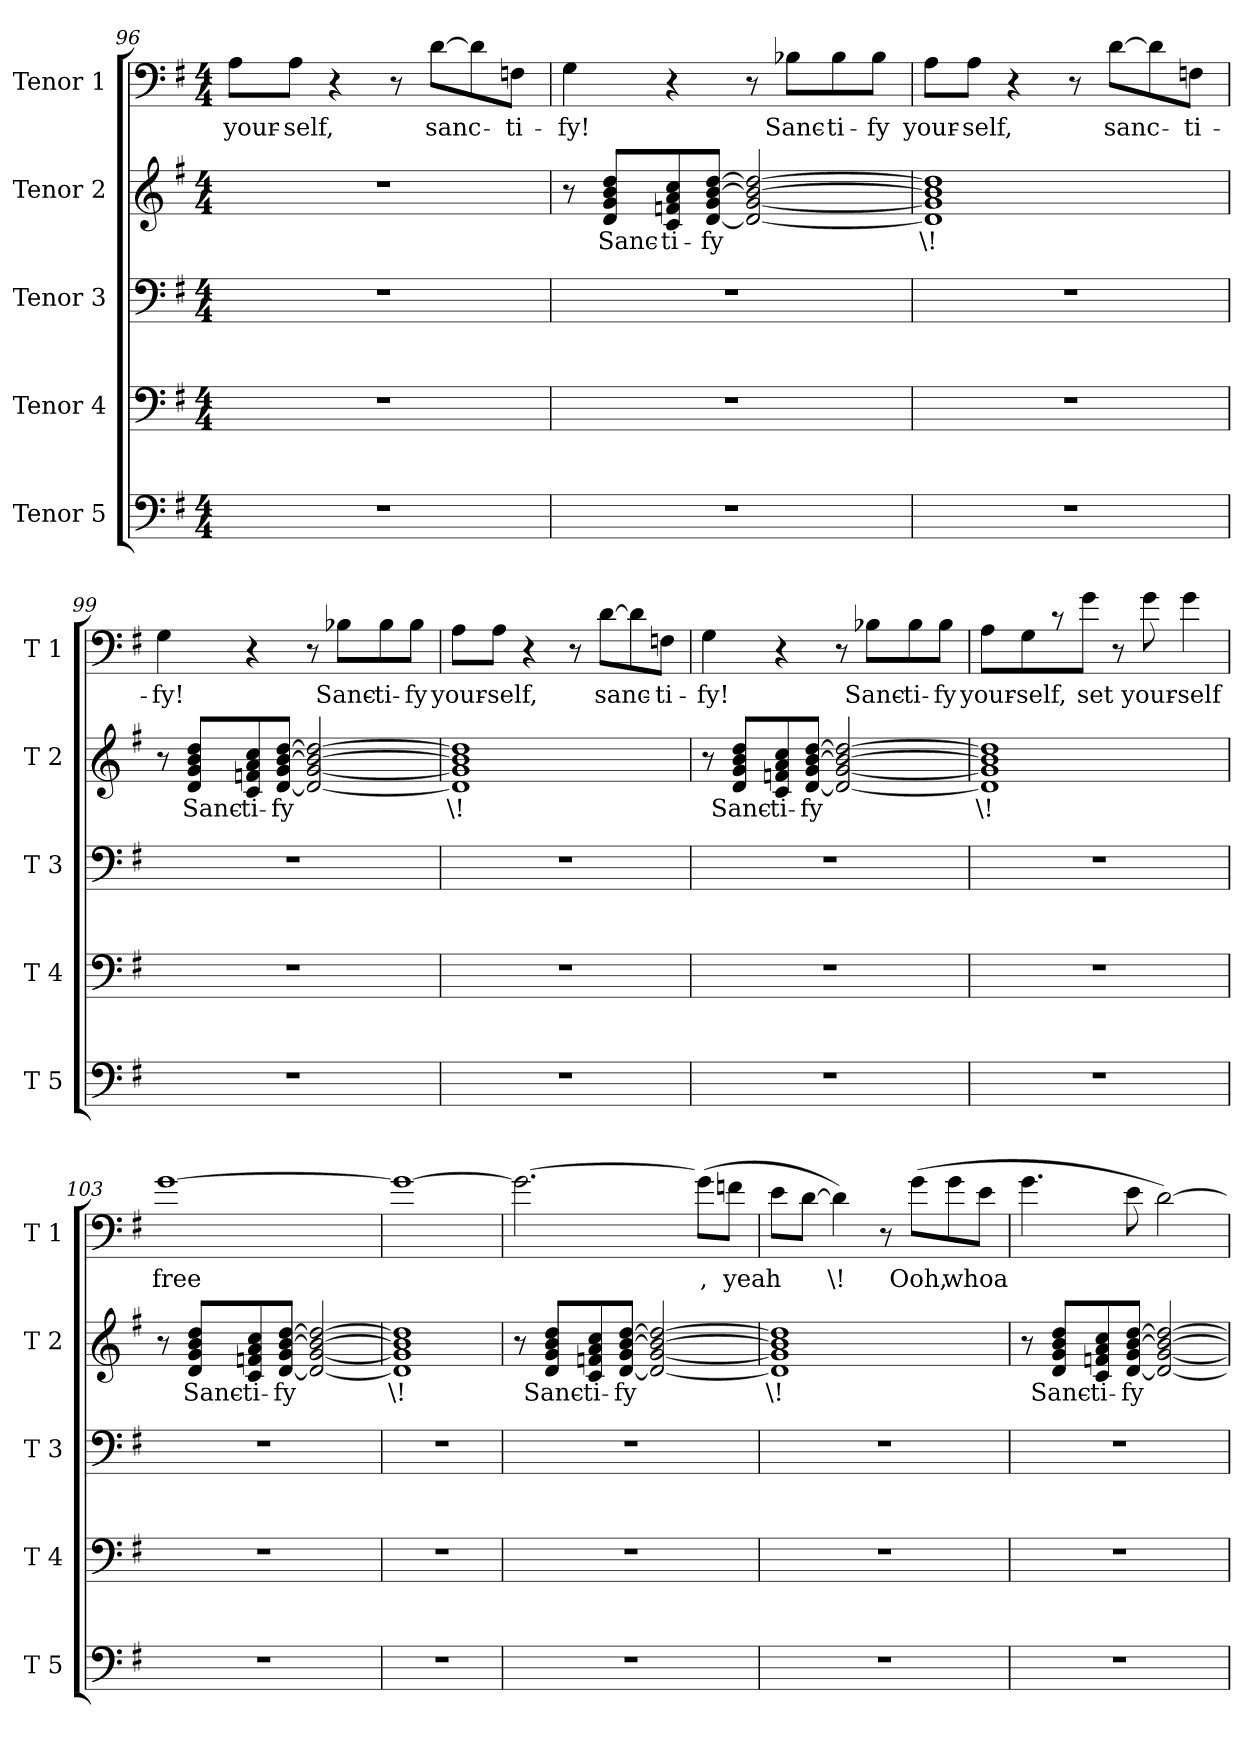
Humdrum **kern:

**kern	**kern	**kern	**kern	**text	**kern	**text
*part5	*part4	*part3	*part2	*part2	*part1	*part1
*staff5	*staff4	*staff3	*staff2	*staff2	*staff1	*staff1
*I"Tenor 5	*I"Tenor 4	*I"Tenor 3	*I"Tenor 2	*	*I"Tenor 1	*
*I'T 5	*I'T 4	*I'T 3	*I'T 2	*	*I'T 1	*
*clefF4	*clefF4	*clefF4	*clefG2	*	*clefF4	*
*k[f#]	*k[f#]	*k[f#]	*k[f#]	*	*k[f#]	*
*M4/4	*M4/4	*M4/4	*M4/4	*	*M4/4	*
=96	=96	=96	=96	=96	=96	=96
!	!	!	!	!	!	!LO:LY:b
1r	1r	1r	1r	.	8A\L	your-
!	!	!	!	!	!	!LO:LY:b
.	.	.	.	.	8A\J	-self,
.	.	.	.	.	4r	.
.	.	.	.	.	8r	.
!	!	!	!	!	!	!LO:LY:b
.	.	.	.	.	[8d\L	sanc-
.	.	.	.	.	8d\]	.
!	!	!	!	!	!	!LO:LY:b
.	.	.	.	.	8Fn\J	-ti-
=97	=97	=97	=97	=97	=97	=97
!	!	!	!	!	!	!LO:LY:b
1r	1r	1r	8r	.	4G\	-fy!
!	!	!	!	!LO:LY:b	!	!
.	.	.	8d/ 8g/ 8b/ 8dd/L	Sanc-	.	.
!	!	!	!	!LO:LY:b	!	!
.	.	.	8c/ 8fn/ 8a/ 8cc/	-ti-	4r	.
!	!	!	!	!LO:LY:b	!	!
.	.	.	[8d/ 8g/ [8b/ [8dd/J	-fy	.	.
.	.	.	2d/_ [2g/ 2b/_ 2dd/_	.	8r	.
!	!	!	!	!	!	!LO:LY:b
.	.	.	.	.	8B-X\L	Sanc-
!	!	!	!	!	!	!LO:LY:b
.	.	.	.	.	8B-\	-ti-
!	!	!	!	!	!	!LO:LY:b
.	.	.	.	.	8B-\J	-fy
=98	=98	=98	=98	=98	=98	=98
!	!	!	!	!LO:LY:b	!	!LO:LY:b
1r	1r	1r	1d] 1g] 1b] 1dd]	\!	8A\L	your-
!	!	!	!	!	!	!LO:LY:b
.	.	.	.	.	8A\J	-self,
.	.	.	.	.	4r	.
.	.	.	.	.	8r	.
!	!	!	!	!	!	!LO:LY:b
.	.	.	.	.	[8d\L	sanc-
.	.	.	.	.	8d\]	.
!	!	!	!	!	!	!LO:LY:b
.	.	.	.	.	8Fn\J	-ti-
=99	=99	=99	=99	=99	=99	=99
!	!	!	!	!	!	!LO:LY:b
1r	1r	1r	8r	.	4G\	-fy!
!	!	!	!	!LO:LY:b	!	!
.	.	.	8d/ 8g/ 8b/ 8dd/L	Sanc-	.	.
!	!	!	!	!LO:LY:b	!	!
.	.	.	8c/ 8fn/ 8a/ 8cc/	-ti-	4r	.
!	!	!	!	!LO:LY:b	!	!
.	.	.	[8d/ 8g/ [8b/ [8dd/J	-fy	.	.
.	.	.	2d/_ [2g/ 2b/_ 2dd/_	.	8r	.
!	!	!	!	!	!	!LO:LY:b
.	.	.	.	.	8B-X\L	Sanc-
!	!	!	!	!	!	!LO:LY:b
.	.	.	.	.	8B-\	-ti-
!	!	!	!	!	!	!LO:LY:b
.	.	.	.	.	8B-\J	-fy
=100	=100	=100	=100	=100	=100	=100
!	!	!	!	!LO:LY:b	!	!LO:LY:b
1r	1r	1r	1d] 1g] 1b] 1dd]	\!	8A\L	your-
!	!	!	!	!	!	!LO:LY:b
.	.	.	.	.	8A\J	-self,
.	.	.	.	.	4r	.
.	.	.	.	.	8r	.
!	!	!	!	!	!	!LO:LY:b
.	.	.	.	.	[8d\L	sanc-
.	.	.	.	.	8d\]	.
!	!	!	!	!	!	!LO:LY:b
.	.	.	.	.	8Fn\J	-ti-
=101	=101	=101	=101	=101	=101	=101
!	!	!	!	!	!	!LO:LY:b
1r	1r	1r	8r	.	4G\	-fy!
!	!	!	!	!LO:LY:b	!	!
.	.	.	8d/ 8g/ 8b/ 8dd/L	Sanc-	.	.
!	!	!	!	!LO:LY:b	!	!
.	.	.	8c/ 8fn/ 8a/ 8cc/	-ti-	4r	.
!	!	!	!	!LO:LY:b	!	!
.	.	.	[8d/ 8g/ [8b/ [8dd/J	-fy	.	.
.	.	.	2d/_ [2g/ 2b/_ 2dd/_	.	8r	.
!	!	!	!	!	!	!LO:LY:b
.	.	.	.	.	8B-X\L	Sanc-
!	!	!	!	!	!	!LO:LY:b
.	.	.	.	.	8B-\	-ti-
!	!	!	!	!	!	!LO:LY:b
.	.	.	.	.	8B-\J	-fy
=102	=102	=102	=102	=102	=102	=102
!	!	!	!	!LO:LY:b	!	!LO:LY:b
1r	1r	1r	1d] 1g] 1b] 1dd]	\!	8A\L	your-
!	!	!	!	!	!	!LO:LY:b
.	.	.	.	.	8G\	-self,
.	.	.	.	.	8r	.
!	!	!	!	!	!	!LO:LY:b
.	.	.	.	.	8g\J	set
.	.	.	.	.	8r	.
!	!	!	!	!	!	!LO:LY:b
.	.	.	.	.	8g\	your-
!	!	!	!	!	!	!LO:LY:b
.	.	.	.	.	4g\	-self
=103	=103	=103	=103	=103	=103	=103
!	!	!	!	!	!	!LO:LY:b
1r	1r	1r	8r	.	[1g	free
!	!	!	!	!LO:LY:b	!	!
.	.	.	8d/ 8g/ 8b/ 8dd/L	Sanc-	.	.
!	!	!	!	!LO:LY:b	!	!
.	.	.	8c/ 8fn/ 8a/ 8cc/	-ti-	.	.
!	!	!	!	!LO:LY:b	!	!
.	.	.	[8d/ 8g/ [8b/ [8dd/J	-fy	.	.
.	.	.	2d/_ [2g/ 2b/_ 2dd/_	.	.	.
=104	=104	=104	=104	=104	=104	=104
!	!	!	!	!LO:LY:b	!	!
1r	1r	1r	1d] 1g] 1b] 1dd]	\!	1g_	.
=105	=105	=105	=105	=105	=105	=105
1r	1r	1r	8r	.	2.g\_	.
!	!	!	!	!LO:LY:b	!	!
.	.	.	8d/ 8g/ 8b/ 8dd/L	Sanc-	.	.
!	!	!	!	!LO:LY:b	!	!
.	.	.	8c/ 8fn/ 8a/ 8cc/	-ti-	.	.
!	!	!	!	!LO:LY:b	!	!
.	.	.	[8d/ 8g/ [8b/ [8dd/J	-fy	.	.
.	.	.	2d/_ [2g/ 2b/_ 2dd/_	.	.	.
!	!	!	!	!	!	!LO:LY:b
.	.	.	.	.	(>8g\L]	,
!	!	!	!	!	!	!LO:LY:b
.	.	.	.	.	8fn\J	yeah
=106	=106	=106	=106	=106	=106	=106
!	!	!	!	!LO:LY:b	!	!
1r	1r	1r	1d] 1g] 1b] 1dd]	\!	8e\L	.
.	.	.	.	.	[8d\J	.
!	!	!	!	!	!	!LO:LY:b
.	.	.	.	.	4d\])	\!
.	.	.	.	.	8r	.
!	!	!	!	!	!	!LO:LY:b
.	.	.	.	.	(>8g\L	Ooh,
!	!	!	!	!	!	!LO:LY:b
.	.	.	.	.	8g\	whoa
.	.	.	.	.	8e\J	.
=107	=107	=107	=107	=107	=107	=107
1r	1r	1r	8r	.	4.g\	.
!	!	!	!	!LO:LY:b	!	!
.	.	.	8d/ 8g/ 8b/ 8dd/L	Sanc-	.	.
!	!	!	!	!LO:LY:b	!	!
.	.	.	8c/ 8fn/ 8a/ 8cc/	-ti-	.	.
!	!	!	!	!LO:LY:b	!	!
.	.	.	[8d/ 8g/ [8b/ [8dd/J	-fy	8e\	.
.	.	.	2d/_ [2g/ 2b/_ 2dd/_	.	[2d\)	.
=	=	=	=	=	=	=
*-	*-	*-	*-	*-	*-	*-
